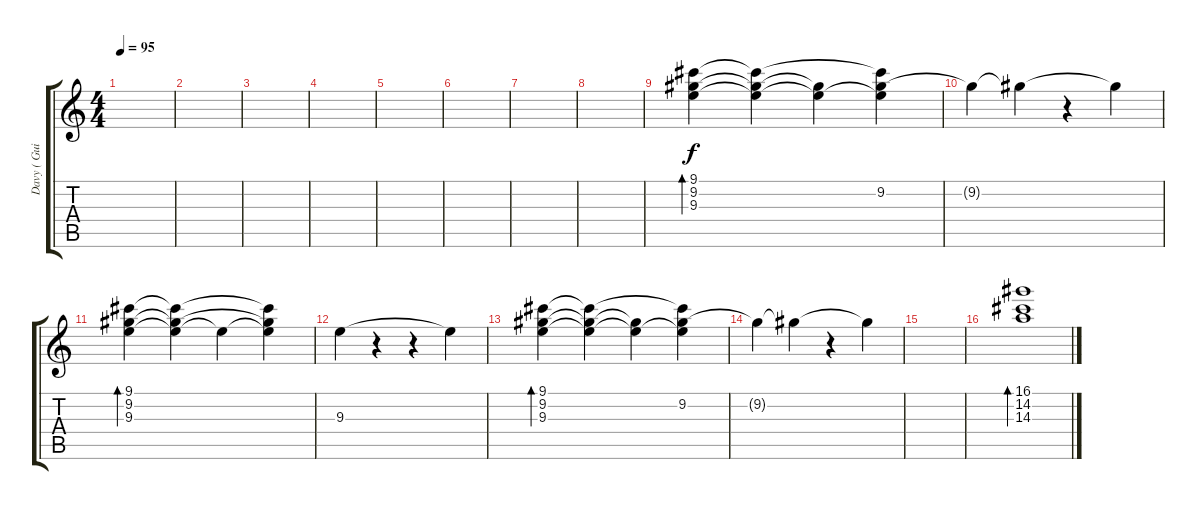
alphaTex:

\track ("Davy ( Guitare )" "Davy ( Gui") {instrument electricguitarclean}
\staff {score tabs}
\tuning (E4 B3 G3 D3 A2 E2) {hide}
\ts (4 4)
\tempo 95
\clef g2
\ks c
|
|
|
|
|
|
|
|
(9.1 9.2 9.3).4{bd 480} (9.1{t} 9.2{t} 9.3{t}).4 (9.2{t} 9.3{t}).4 (9.1{t} 9.2 9.3{t}).4 |
9.2{t}.4 9.2{t}.4 r.4 9.2{t}.4 |
(9.1 9.2 9.3).4{bd 480} (9.1{t} 9.2{t} 9.3{t}).4 9.3{t}.4 (9.1{t} 9.2{t} 9.3{t}).4 |
9.3.4 r.4 r.4 9.3{t}.4 |
(9.1 9.2 9.3).4{bd 480} (9.1{t} 9.2{t} 9.3{t}).4 (9.2{t} 9.3{t}).4 (9.1{t} 9.2 9.3{t}).4 |
9.2{t}.4 9.2{t}.4 r.4 9.2{t}.4 |
|
(16.1 14.2 14.3).1{bd 480}
